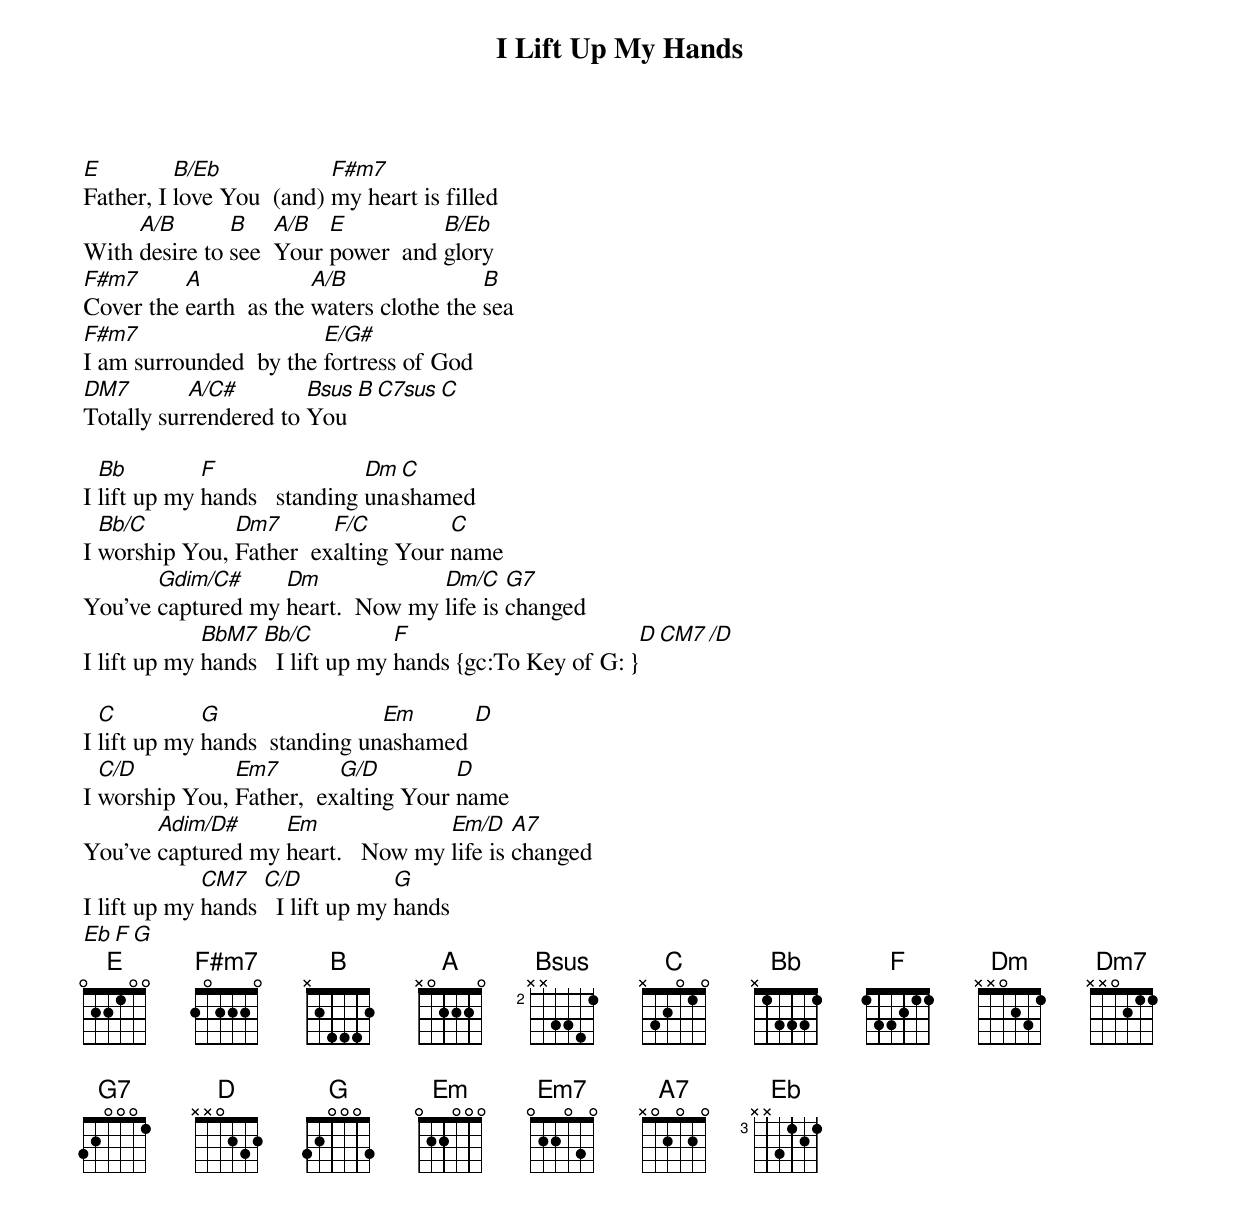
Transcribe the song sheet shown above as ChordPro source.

{title: I Lift Up My Hands}
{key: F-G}
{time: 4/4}
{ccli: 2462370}
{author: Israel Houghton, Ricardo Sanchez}
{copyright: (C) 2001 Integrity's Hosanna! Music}

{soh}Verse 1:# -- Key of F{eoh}
[E]Father, I [B/Eb]love You  (and) [F#m7]my heart is filled
With [A/B]desire to [B]see  [A/B]Your [E]power  and [B/Eb]glory
[F#m7]Cover the [A]earth  as the [A/B]waters clothe the [B]sea
[F#m7]I am surrounded  by the [E/G#]fortress of God
[DM7]Totally sur[A/C#]rendered to [Bsus]You [B][C7sus][C]

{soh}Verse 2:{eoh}
I [Bb]lift up my [F]hands   standing [Dm]una[C]shamed
I [Bb/C]worship You, [Dm7]Father  ex[F/C]alting Your [C]name
You've [Gdim/C#]captured my [Dm]heart.  Now my [Dm/C]life is [G7]changed
I lift up my [BbM7]hands [Bb/C]  I lift up my [F]hands {gc:To Key of G: }[D][CM7][/D]

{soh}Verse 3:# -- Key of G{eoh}
I [C]lift up my [G]hands  standing un[Em]ashamed [D]
I [C/D]worship You, [Em7]Father,  ex[G/D]alting Your [D]name
You've [Adim/D#]captured my [Em]heart.   Now my [Em/D]life is [A7]changed
I lift up my [CM7]hands [C/D]  I lift up my [G]hands
[Eb][F][G]
